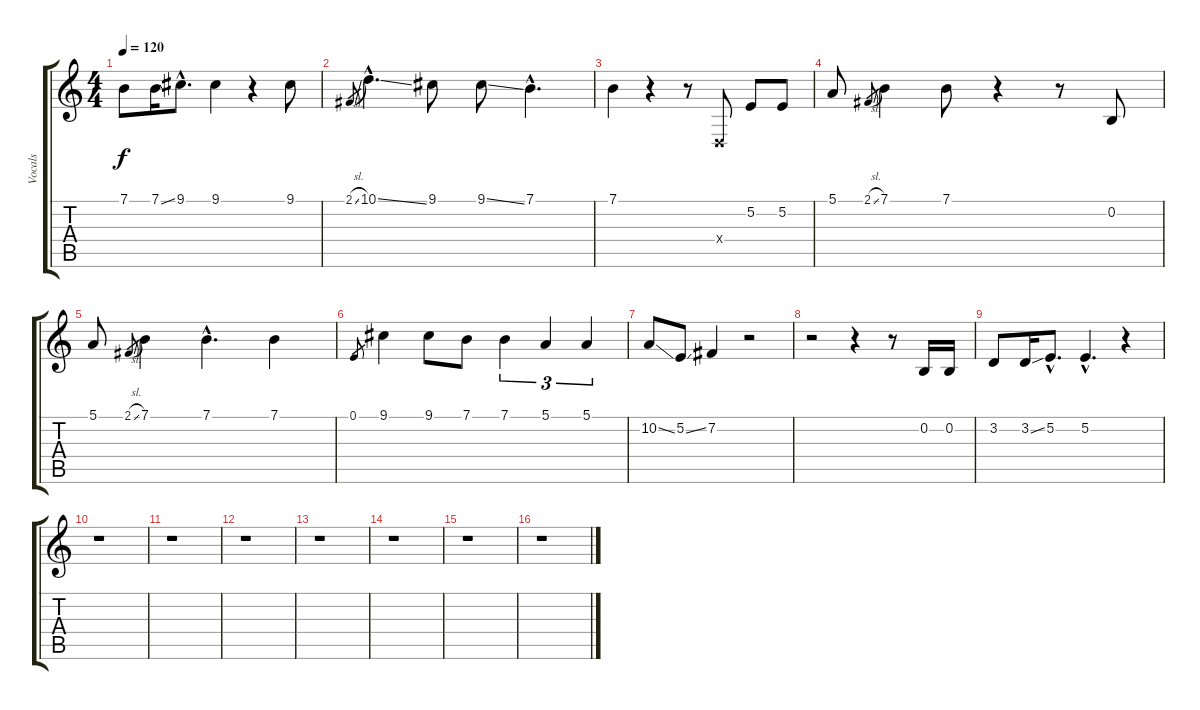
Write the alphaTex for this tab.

\track ("Vocals" "Vocals") {instrument altosax}
\staff {score tabs}
\tuning (E4 B3 G3 D3 A2 E2) {hide}
\ts (4 4)
\tempo 120
\clef g2
\ks c
7.1.8{dy f} 7.1{ss}.16 9.1{hac}.8{d} 9.1.4 r.4 9.1.8 |
2.1{sl}.8{gr} 10.1{ss hac}.4{d} 9.1.8 9.1{ss}.8 7.1{hac}.4{d} |
7.1.4 r.4 r.8 0.4{x}.8 5.2.8 5.2.8 |
5.1.8 2.1{sl}.8{gr} 7.1.4 7.1.8 r.4 r.8 0.2.8 |
5.1.8 2.1{sl}.8{gr} 7.1.4 7.1{hac}.4{d} 7.1.4 |
0.1.8{gr} 9.1.4 9.1.8 7.1.8 7.1.4{tu (3 2)} 5.1.4{tu (3 2)} 5.1.4{tu (3 2)} |
10.2{ss}.8 5.2{ss}.8 7.2.4 r.2 |
r.2 r.4 r.8 0.2.16 0.2.16 |
3.2.8 3.2{ss}.16 5.2{hac}.8{d} 5.2{hac}.4{d} r.4 |
r.1 |
r.1 |
r.1 |
r.1 |
r.1 |
r.1 |
r.1
